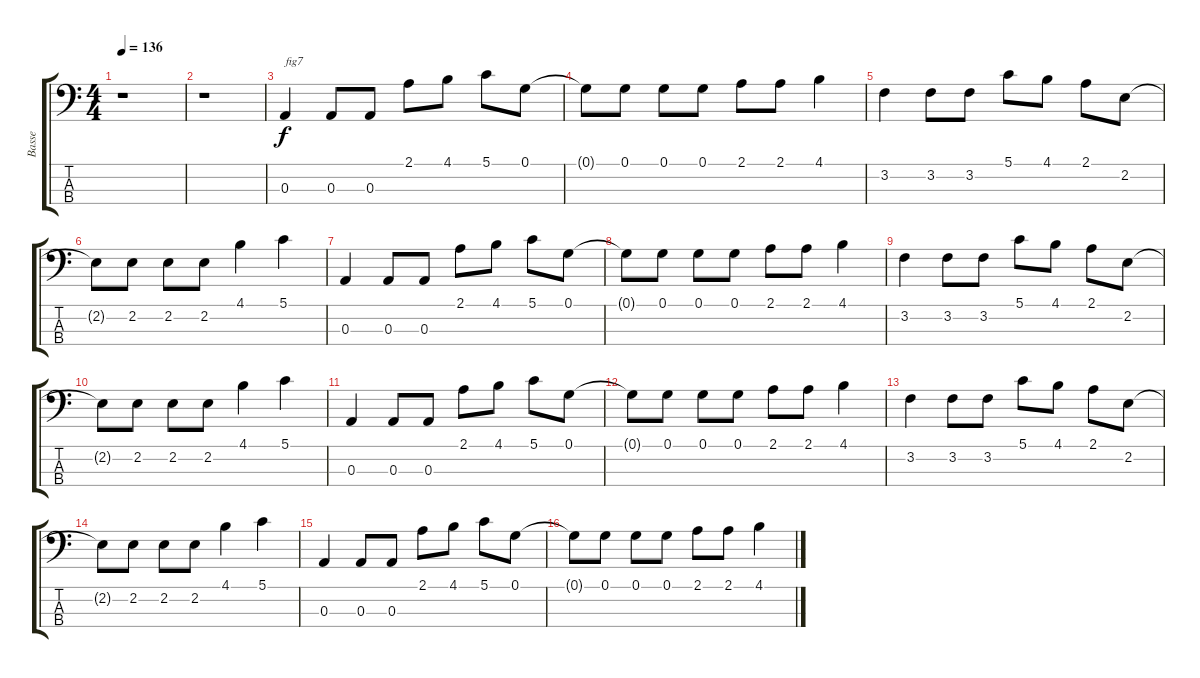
\track ("Basse" "Basse") {instrument electricbassfinger}
\staff {score tabs}
\tuning (G2 D2 A1 E1) {hide}
\ts (4 4)
\tempo 136
\clef f4
\ks c
r.1{dy f instrument electricbassfinger} |
r.1 |
0.3.4{txt "fig7"} 0.3.8 0.3.8 2.1.8 4.1.8 5.1.8 0.1.8 |
0.1{t}.8 0.1.8 0.1.8 0.1.8 2.1.8 2.1.8 4.1.4 |
3.2.4 3.2.8 3.2.8 5.1.8 4.1.8 2.1.8 2.2.8 |
2.2{t}.8 2.2.8 2.2.8 2.2.8 4.1.4 5.1.4 |
0.3.4 0.3.8 0.3.8 2.1.8 4.1.8 5.1.8 0.1.8 |
0.1{t}.8 0.1.8 0.1.8 0.1.8 2.1.8 2.1.8 4.1.4 |
3.2.4 3.2.8 3.2.8 5.1.8 4.1.8 2.1.8 2.2.8 |
2.2{t}.8 2.2.8 2.2.8 2.2.8 4.1.4 5.1.4 |
0.3.4 0.3.8 0.3.8 2.1.8 4.1.8 5.1.8 0.1.8 |
0.1{t}.8 0.1.8 0.1.8 0.1.8 2.1.8 2.1.8 4.1.4 |
3.2.4 3.2.8 3.2.8 5.1.8 4.1.8 2.1.8 2.2.8 |
2.2{t}.8 2.2.8 2.2.8 2.2.8 4.1.4 5.1.4 |
0.3.4 0.3.8 0.3.8 2.1.8 4.1.8 5.1.8 0.1.8 |
0.1{t}.8 0.1.8 0.1.8 0.1.8 2.1.8 2.1.8 4.1.4
